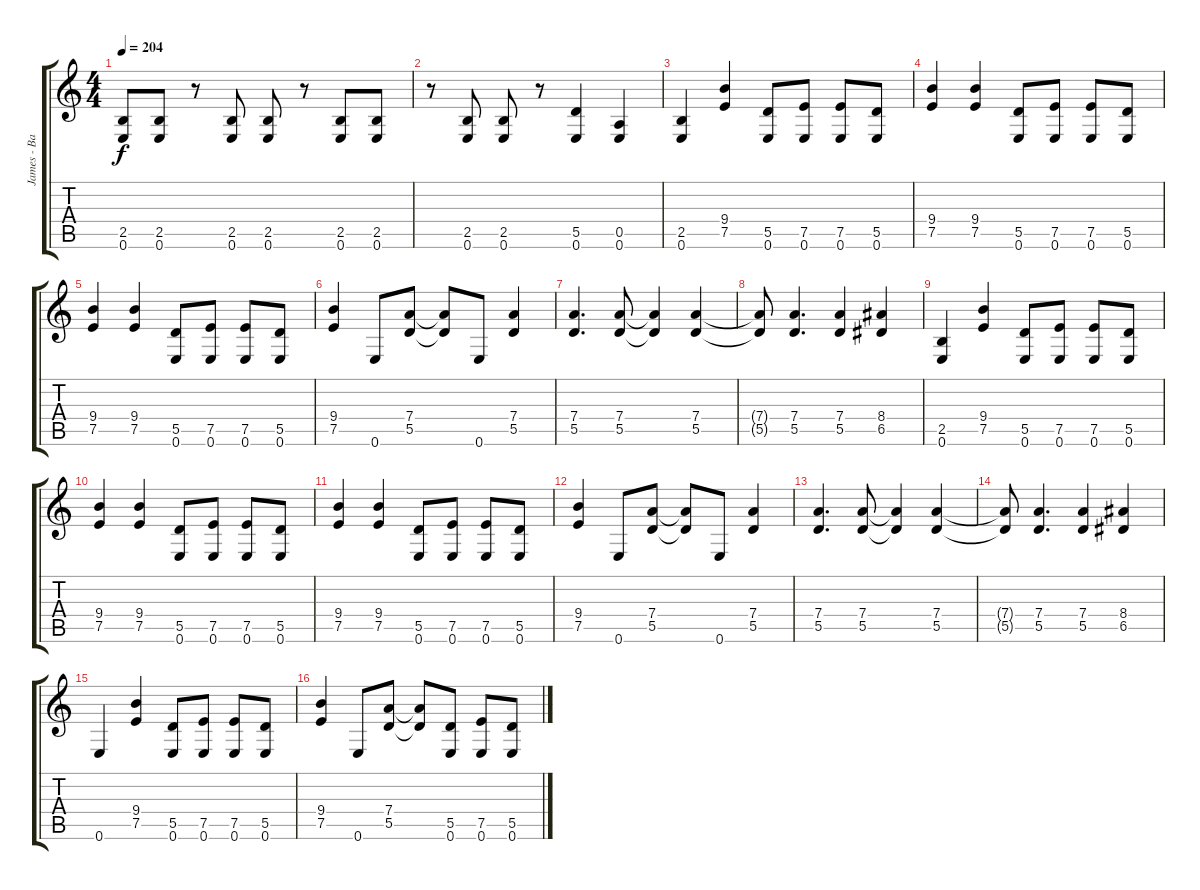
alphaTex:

\track ("James - Back Guitar" "James - Ba") {instrument distortionguitar}
\staff {score tabs}
\tuning (E4 B3 G3 D3 A2 E2) {hide}
\ts (4 4)
\tempo 204
\clef g2
\ks c
(2.5 0.6).8{dy f} (2.5 0.6).8 r.8 (2.5 0.6).8 (2.5 0.6).8 r.8 (2.5 0.6).8 (2.5 0.6).8 |
r.8 (2.5 0.6).8 (2.5 0.6).8 r.8 (5.5 0.6).4 (0.5 0.6).4 |
(2.5 0.6).4 (9.4 7.5).4 (5.5 0.6).8 (7.5 0.6).8 (7.5 0.6).8 (5.5 0.6).8 |
(9.4 7.5).4 (9.4 7.5).4 (5.5 0.6).8 (7.5 0.6).8 (7.5 0.6).8 (5.5 0.6).8 |
(9.4 7.5).4 (9.4 7.5).4 (5.5 0.6).8 (7.5 0.6).8 (7.5 0.6).8 (5.5 0.6).8 |
(9.4 7.5).4 0.6.8 (7.4 5.5).8 (7.4{t} 5.5{t}).8 0.6.8 (7.4 5.5).4 |
(7.4 5.5).4{d} (7.4 5.5).8 (7.4{t} 5.5{t}).4 (7.4 5.5).4 |
(7.4{t} 5.5{t}).8 (7.4 5.5).4{d} (7.4 5.5).4 (8.4 6.5).4 |
(2.5 0.6).4 (9.4 7.5).4 (5.5 0.6).8 (7.5 0.6).8 (7.5 0.6).8 (5.5 0.6).8 |
(9.4 7.5).4 (9.4 7.5).4 (5.5 0.6).8 (7.5 0.6).8 (7.5 0.6).8 (5.5 0.6).8 |
(9.4 7.5).4 (9.4 7.5).4 (5.5 0.6).8 (7.5 0.6).8 (7.5 0.6).8 (5.5 0.6).8 |
(9.4 7.5).4 0.6.8 (7.4 5.5).8 (7.4{t} 5.5{t}).8 0.6.8 (7.4 5.5).4 |
(7.4 5.5).4{d} (7.4 5.5).8 (7.4{t} 5.5{t}).4 (7.4 5.5).4 |
(7.4{t} 5.5{t}).8 (7.4 5.5).4{d} (7.4 5.5).4 (8.4 6.5).4 |
0.6.4 (9.4 7.5).4 (5.5 0.6).8 (7.5 0.6).8 (7.5 0.6).8 (5.5 0.6).8 |
(9.4 7.5).4 0.6.8 (7.4 5.5).8 (7.4{t} 5.5{t}).8 (5.5 0.6).8 (7.5 0.6).8 (5.5 0.6).8
